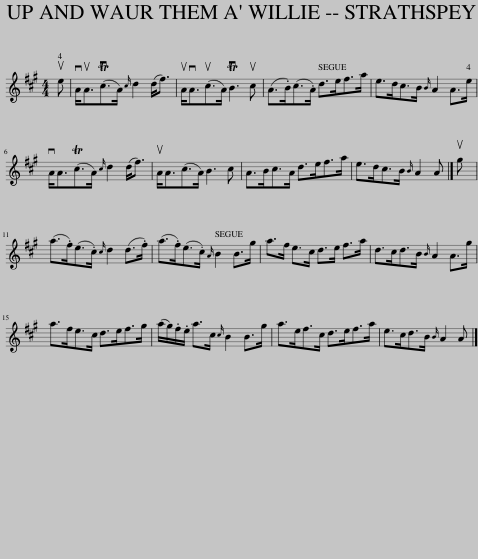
X:1
L:1/8
M:4/4
I:linebreak $
K:A
V:1 treble
V:1
 ue | vA<uA(Tvc>A){c} d2 (d<f) | uA<vA(uc>A) TvB3 uc | (A>.B)(c>.A) d>ef>a | e>dc>B{B} A2 A>e |$ %5
 vA<A(Tc>A){c} d2 (d<f) | uA<A(c>A) B3 c | A>Bc>A d>ef>a | e>dc>B{B} A2 A |] ug |$ %10
 (a>.f)(e>.c){c} d2 (d>.f) | (a>.f)(e>.c){A} B2 B>g | a>f e>c d>e f>a | d>cd>B{B} A2 A>g |$ a>fe>c d>ef>g | %15
 (a/g/).f/.e/ a>c{c} B2 B>g | a>ef>c d>ef>a | e>cd>B{B} A2 A |] %18
